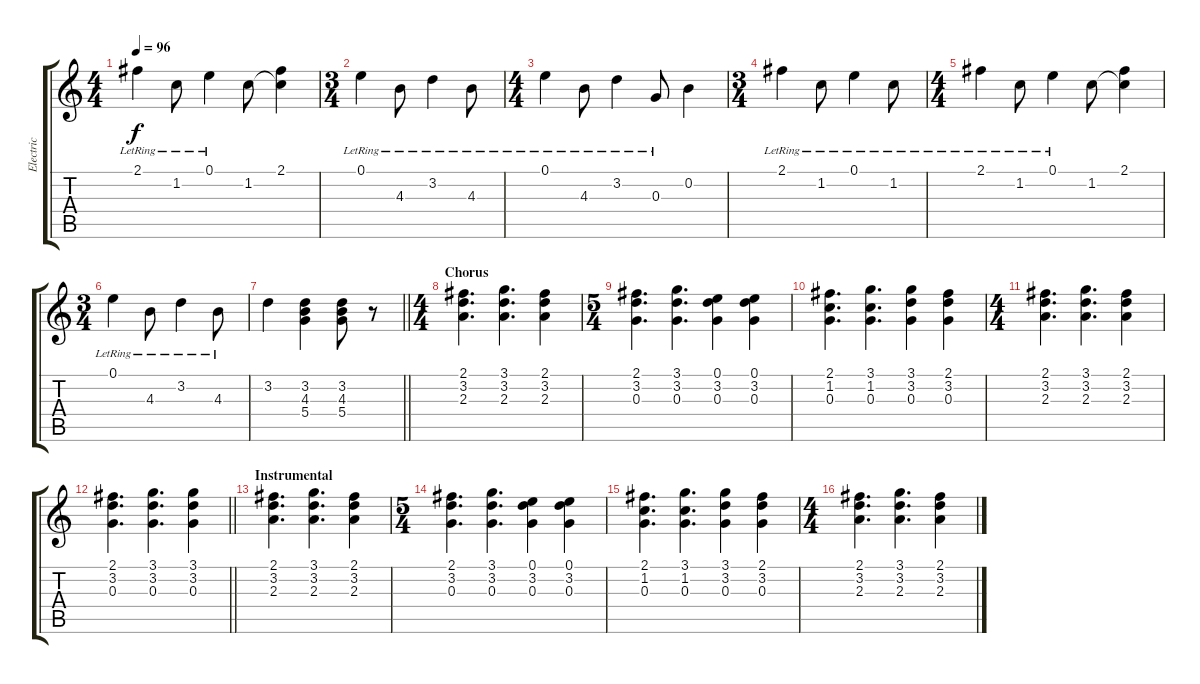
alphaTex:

\track ("Electric" "Electric") {instrument overdrivenguitar}
\staff {score tabs}
\tuning (E4 B3 G3 D3 A2 E2) {hide}
\ts (4 4)
\tempo 96
\clef g2
\ks c
2.1{lr}.4{dy f} 1.2{lr}.8 0.1{lr}.4 1.2.8 (2.1 1.2{t}).4 |
\ts (3 4)
0.1{lr}.4 4.3{lr}.8 3.2{lr}.4 4.3{lr}.8 |
\ts (4 4)
0.1{lr}.4 4.3{lr}.8 3.2{lr}.4 0.3{lr}.8 0.2.4 |
\ts (3 4)
2.1{lr}.4 1.2{lr}.8 0.1{lr}.4 1.2{lr}.8 |
\ts (4 4)
2.1{lr}.4 1.2{lr}.8 0.1{lr}.4 1.2.8 (2.1 1.2{t}).4 |
\ts (3 4)
0.1{lr}.4 4.3{lr}.8 3.2{lr}.4 4.3{lr}.8 |
\barLineRight lightlight
3.2.4 (3.2 4.3 5.4).4 (3.2 4.3 5.4).8 r.8 |
\ts (4 4)
\section ("" "Chorus")
(2.1 3.2 2.3).4{d} (3.1 3.2 2.3).4{d} (2.1 3.2 2.3).4 |
\ts (5 4)
(2.1 3.2 0.3).4{d} (3.1 3.2 0.3).4{d} (0.1 3.2 0.3).4 (0.1 3.2 0.3).4 |
(2.1 1.2 0.3).4{d} (3.1 1.2 0.3).4{d} (3.1 3.2 0.3).4 (2.1 3.2 0.3).4 |
\ts (4 4)
(2.1 3.2 2.3).4{d} (3.1 3.2 2.3).4{d} (2.1 3.2 2.3).4 |
\barLineRight lightlight
(2.1 3.2 0.3).4{d} (3.1 3.2 0.3).4{d} (3.1 3.2 0.3).4 |
\section ("" "Instrumental")
(2.1 3.2 2.3).4{d} (3.1 3.2 2.3).4{d} (2.1 3.2 2.3).4 |
\ts (5 4)
(2.1 3.2 0.3).4{d} (3.1 3.2 0.3).4{d} (0.1 3.2 0.3).4 (0.1 3.2 0.3).4 |
(2.1 1.2 0.3).4{d} (3.1 1.2 0.3).4{d} (3.1 3.2 0.3).4 (2.1 3.2 0.3).4 |
\ts (4 4)
(2.1 3.2 2.3).4{d} (3.1 3.2 2.3).4{d} (2.1 3.2 2.3).4
